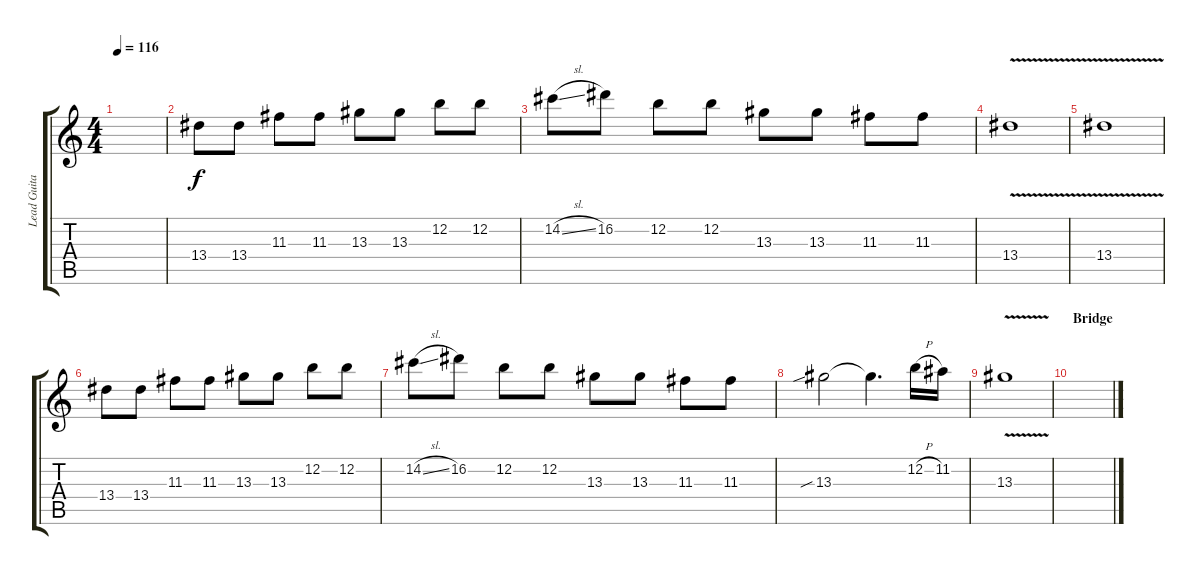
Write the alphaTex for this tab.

\track ("Lead Guitar" "Lead Guita") {instrument overdrivenguitar}
\staff {score tabs}
\tuning (E4 B3 G3 D3 A2 E2) {hide}
\ts (4 4)
\tempo 116
\clef g2
\ks c
|
13.4.8 13.4.8 11.3.8 11.3.8 13.3.8 13.3.8 12.2.8 12.2.8 |
14.2{sl}.8 16.2.8 12.2.8 12.2.8 13.3.8 13.3.8 11.3.8 11.3.8 |
13.4{v}.1 |
13.4{v}.1 |
13.4.8 13.4.8 11.3.8 11.3.8 13.3.8 13.3.8 12.2.8 12.2.8 |
14.2{sl}.8 16.2.8 12.2.8 12.2.8 13.3.8 13.3.8 11.3.8 11.3.8 |
13.3{sib}.2 13.3{t}.4{d} 12.2{h}.16 11.2.16 |
13.3{v}.1 |
\section ("" "Bridge")
